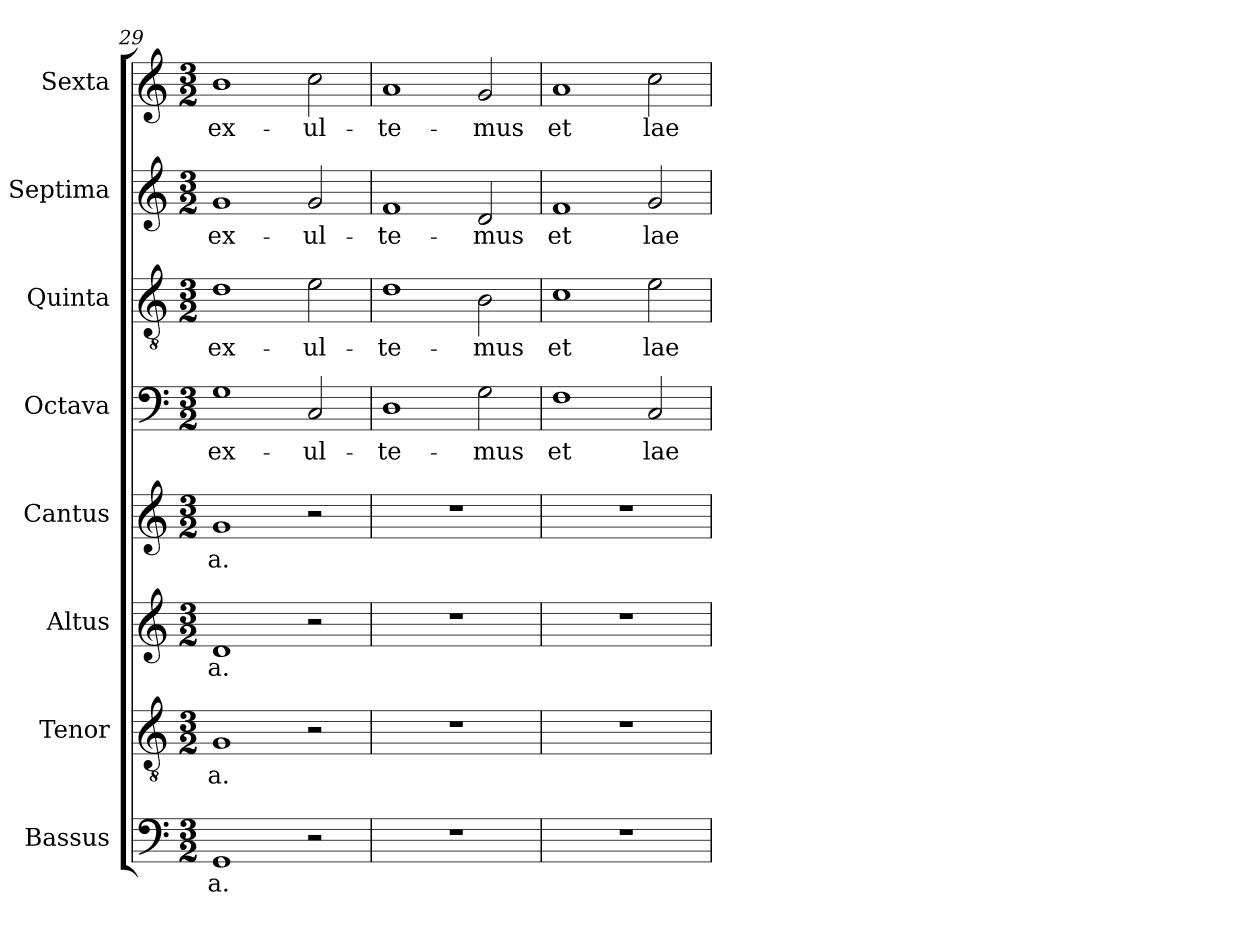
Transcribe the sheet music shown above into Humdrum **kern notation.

**kern	**text	**kern	**text	**kern	**text	**kern	**text	**kern	**text	**kern	**text	**kern	**text	**kern	**text
*part8	*part8	*part7	*part7	*part6	*part6	*part5	*part5	*part4	*part4	*part3	*part3	*part2	*part2	*part1	*part1
*staff8	*staff8	*staff7	*staff7	*staff6	*staff6	*staff5	*staff5	*staff4	*staff4	*staff3	*staff3	*staff2	*staff2	*staff1	*staff1
*I"Bassus	*	*I"Tenor	*	*I"Altus	*	*I"Cantus	*	*I"Octava	*	*I"Quinta	*	*I"Septima	*	*I"Sexta	*
*I'B.	*	*I'T.	*	*I'A.	*	*I'S.	*	*	*	*I'T.	*	*I'A.	*	*I'S.	*
*clefF4	*	*clefGv2	*	*clefG2	*	*clefG2	*	*clefF4	*	*clefGv2	*	*clefG2	*	*clefG2	*
*	*	*ITrd7c12	*	*	*	*	*	*	*	*ITrd7c12	*	*	*	*	*
*k[]	*	*k[]	*	*k[]	*	*k[]	*	*k[]	*	*k[]	*	*k[]	*	*k[]	*
*C:	*	*C:	*	*C:	*	*C:	*	*C:	*	*C:	*	*C:	*	*C:	*
*M3/2	*	*M3/2	*	*M3/2	*	*M3/2	*	*M3/2	*	*M3/2	*	*M3/2	*	*M3/2	*
=29	=29	=29	=29	=29	=29	=29	=29	=29	=29	=29	=29	=29	=29	=29	=29
!	!LO:LY:b:color=#000000	!	!	!	!	!	!	!	!	!	!	!	!	!	!
!	!	!	!LO:LY:b:color=#000000	!	!	!	!	!	!	!	!	!	!	!	!
!	!	!	!	!	!LO:LY:b:color=#000000	!	!	!	!	!	!	!	!	!	!
!	!	!	!	!	!	!	!LO:LY:b:color=#000000	!	!	!	!	!	!	!	!
!	!	!	!	!	!	!	!	!	!LO:LY:b:color=#000000	!	!	!	!	!	!
!	!	!	!	!	!	!	!	!	!	!	!LO:LY:b:color=#000000	!	!	!	!
!	!	!	!	!	!	!	!	!	!	!	!	!	!LO:LY:b:color=#000000	!	!
!	!	!	!	!	!	!	!	!	!	!	!	!	!	!	!LO:LY:b:color=#000000
1GGi	-a.	1GGi	-a.	1di	-a.	1gi	-a.	1Gi	ex-	1Di	ex-	1gi	ex-	1bi	ex-
!	!	!	!	!	!	!	!	!	!LO:LY:b:color=#000000	!	!	!	!	!	!
!	!	!	!	!	!	!	!	!	!	!	!LO:LY:b:color=#000000	!	!	!	!
!	!	!	!	!	!	!	!	!	!	!	!	!	!LO:LY:b:color=#000000	!	!
!	!	!	!	!	!	!	!	!	!	!	!	!	!	!	!LO:LY:b:color=#000000
2r	.	2r	.	2r	.	2r	.	2Ci/	-ul-	2Ei\	-ul-	2gi/	-ul-	2cci\	-ul-
=30	=30	=30	=30	=30	=30	=30	=30	=30	=30	=30	=30	=30	=30	=30	=30
!LO:N:vis=1	!	!LO:N:vis=1	!	!LO:N:vis=1	!	!LO:N:vis=1	!	!	!	!	!	!	!	!	!
!	!	!	!	!	!	!	!	!	!LO:LY:b:color=#000000	!	!	!	!	!	!
!	!	!	!	!	!	!	!	!	!	!	!LO:LY:b:color=#000000	!	!	!	!
!	!	!	!	!	!	!	!	!	!	!	!	!	!LO:LY:b:color=#000000	!	!
!	!	!	!	!	!	!	!	!	!	!	!	!	!	!	!LO:LY:b:color=#000000
1.r	.	1.r	.	1.r	.	1.r	.	1Di	-te-	1Di	-te-	1fi	-te-	1ai	-te-
!	!	!	!	!	!	!	!	!	!LO:LY:b:color=#000000	!	!	!	!	!	!
!	!	!	!	!	!	!	!	!	!	!	!LO:LY:b:color=#000000	!	!	!	!
!	!	!	!	!	!	!	!	!	!	!	!	!	!LO:LY:b:color=#000000	!	!
!	!	!	!	!	!	!	!	!	!	!	!	!	!	!	!LO:LY:b:color=#000000
.	.	.	.	.	.	.	.	2Gi\	-mus	2BBi\	-mus	2di/	-mus	2gi/	-mus
=31	=31	=31	=31	=31	=31	=31	=31	=31	=31	=31	=31	=31	=31	=31	=31
!LO:N:vis=1	!	!LO:N:vis=1	!	!LO:N:vis=1	!	!LO:N:vis=1	!	!	!	!	!	!	!	!	!
!	!	!	!	!	!	!	!	!	!LO:LY:b:color=#000000	!	!	!	!	!	!
!	!	!	!	!	!	!	!	!	!	!	!LO:LY:b:color=#000000	!	!	!	!
!	!	!	!	!	!	!	!	!	!	!	!	!	!LO:LY:b:color=#000000	!	!
!	!	!	!	!	!	!	!	!	!	!	!	!	!	!	!LO:LY:b:color=#000000
1.r	.	1.r	.	1.r	.	1.r	.	1Fi	et	1Ci	et	1fi	et	1ai	et
!	!	!	!	!	!	!	!	!	!LO:LY:b:color=#000000	!	!	!	!	!	!
!	!	!	!	!	!	!	!	!	!	!	!LO:LY:b:color=#000000	!	!	!	!
!	!	!	!	!	!	!	!	!	!	!	!	!	!LO:LY:b:color=#000000	!	!
!	!	!	!	!	!	!	!	!	!	!	!	!	!	!	!LO:LY:b:color=#000000
.	.	.	.	.	.	.	.	2Ci/	lae-	2Ei\	lae-	2gi/	lae-	2cci\	lae-
=	=	=	=	=	=	=	=	=	=	=	=	=	=	=	=
*-	*-	*-	*-	*-	*-	*-	*-	*-	*-	*-	*-	*-	*-	*-	*-
